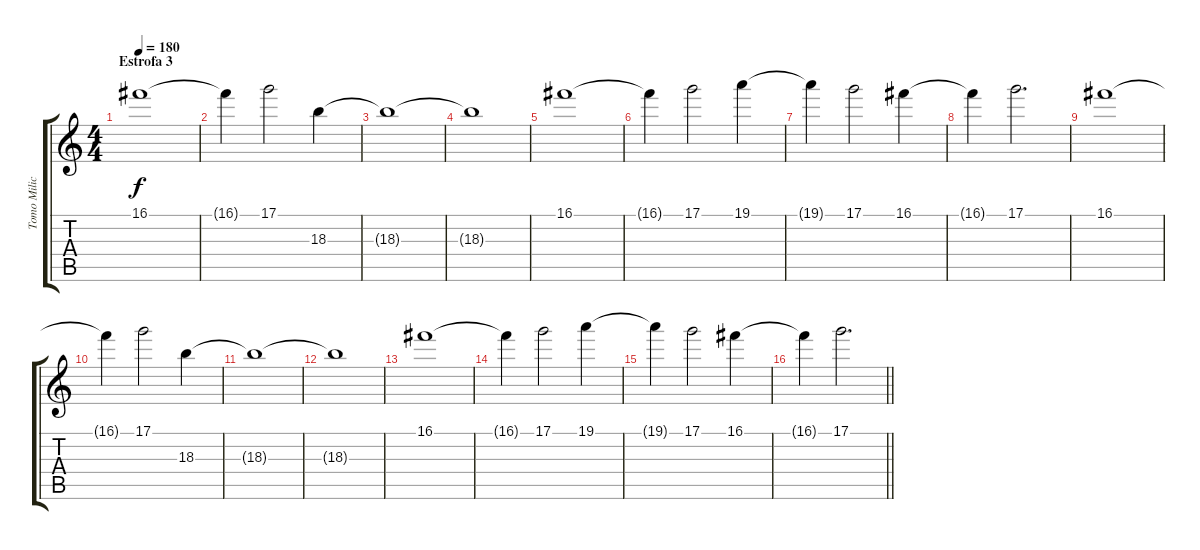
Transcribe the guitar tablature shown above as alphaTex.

\track ("Tomo Milicevic" "Tomo Milic") {instrument distortionguitar}
\staff {score tabs}
\tuning (D4 A3 F3 C3 G2 C2) {hide}
\ts (4 4)
\section ("" "Estrofa 3")
\tempo 180
\clef g2
\ks c
16.1.1{dy f} |
16.1{t}.4 17.1.2 18.3.4 |
18.3{t}.1 |
18.3{t}.1 |
16.1.1 |
16.1{t}.4 17.1.2 19.1.4 |
19.1{t}.4 17.1.2 16.1.4 |
16.1{t}.4 17.1.2{d} |
16.1.1 |
16.1{t}.4 17.1.2 18.3.4 |
18.3{t}.1 |
18.3{t}.1 |
16.1.1 |
16.1{t}.4 17.1.2 19.1.4 |
19.1{t}.4 17.1.2 16.1.4 |
\barLineRight lightlight
16.1{t}.4 17.1.2{d}
